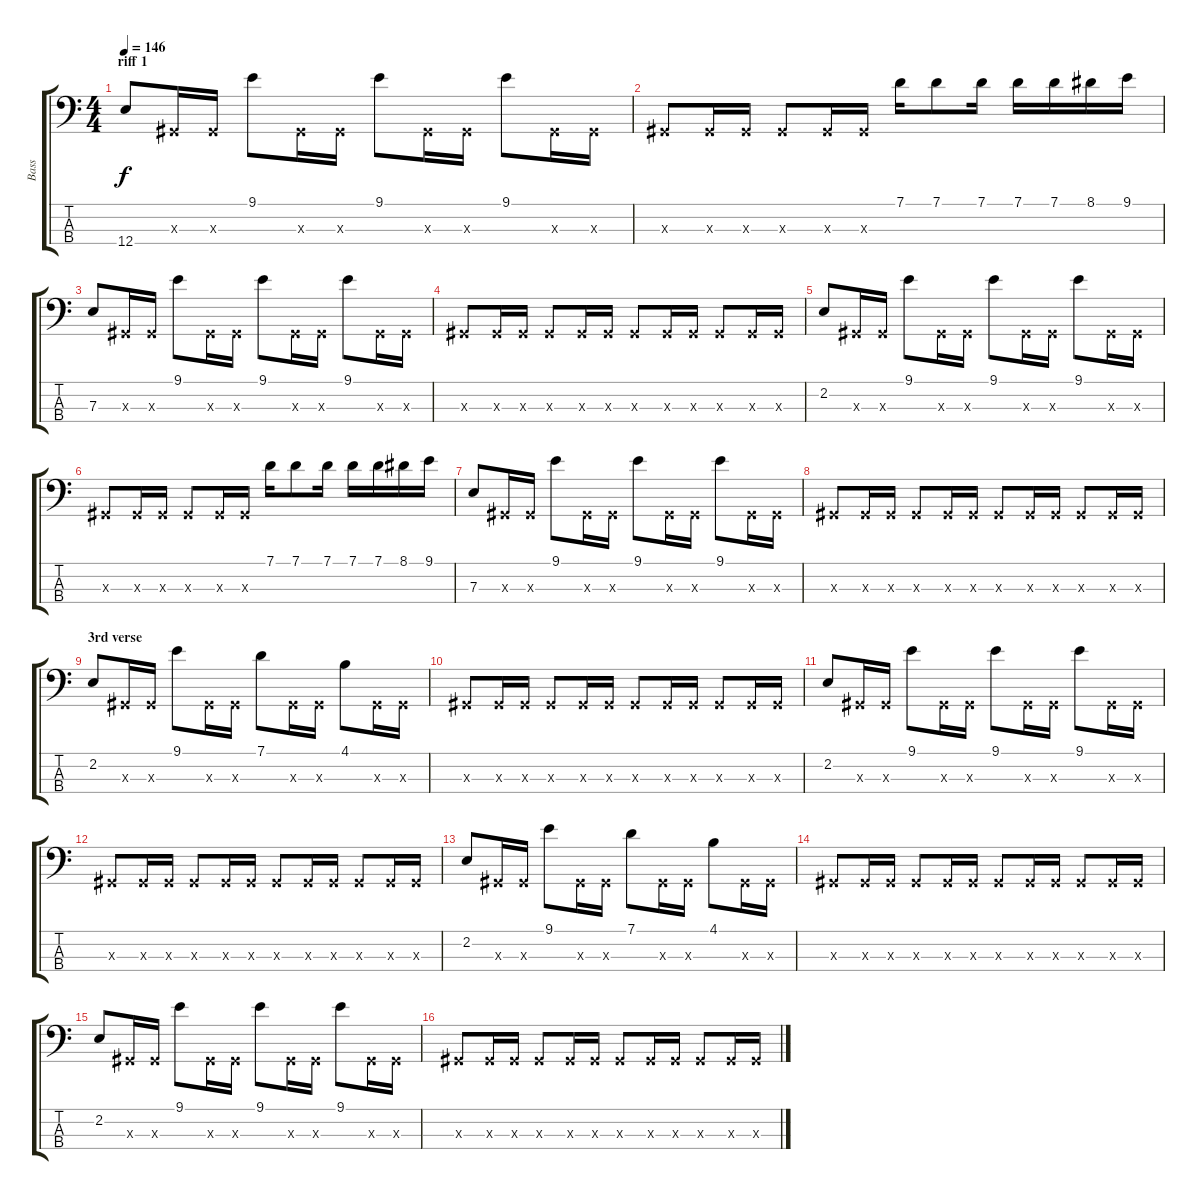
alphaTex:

\track ("Bass" "Bass") {instrument electricbasspick}
\staff {score tabs}
\tuning (G2 D2 A1 E1) {hide}
\ts (4 4)
\section ("" "riff 1")
\tempo 146
\clef f4
\ks c
12.4.8{dy f} -1.3{x}.16 -1.3{x}.16 9.1.8 -1.3{x}.16 -1.3{x}.16 9.1.8 -1.3{x}.16 -1.3{x}.16 9.1.8 -1.3{x}.16 -1.3{x}.16 |
-1.3{x}.8 -1.3{x}.16 -1.3{x}.16 -1.3{x}.8 -1.3{x}.16 -1.3{x}.16 7.1.16 7.1.8 7.1.16 7.1.16 7.1.16 8.1.16 9.1.16 |
7.3.8 -1.3{x}.16 -1.3{x}.16 9.1.8 -1.3{x}.16 -1.3{x}.16 9.1.8 -1.3{x}.16 -1.3{x}.16 9.1.8 -1.3{x}.16 -1.3{x}.16 |
-1.3{x}.8 -1.3{x}.16 -1.3{x}.16 -1.3{x}.8 -1.3{x}.16 -1.3{x}.16 -1.3{x}.8 -1.3{x}.16 -1.3{x}.16 -1.3{x}.8 -1.3{x}.16 -1.3{x}.16 |
2.2.8 -1.3{x}.16 -1.3{x}.16 9.1.8 -1.3{x}.16 -1.3{x}.16 9.1.8 -1.3{x}.16 -1.3{x}.16 9.1.8 -1.3{x}.16 -1.3{x}.16 |
-1.3{x}.8 -1.3{x}.16 -1.3{x}.16 -1.3{x}.8 -1.3{x}.16 -1.3{x}.16 7.1.16 7.1.8 7.1.16 7.1.16 7.1.16 8.1.16 9.1.16 |
7.3.8 -1.3{x}.16 -1.3{x}.16 9.1.8 -1.3{x}.16 -1.3{x}.16 9.1.8 -1.3{x}.16 -1.3{x}.16 9.1.8 -1.3{x}.16 -1.3{x}.16 |
-1.3{x}.8 -1.3{x}.16 -1.3{x}.16 -1.3{x}.8 -1.3{x}.16 -1.3{x}.16 -1.3{x}.8 -1.3{x}.16 -1.3{x}.16 -1.3{x}.8 -1.3{x}.16 -1.3{x}.16 |
\section ("" "3rd verse")
2.2.8 -1.3{x}.16 -1.3{x}.16 9.1.8 -1.3{x}.16 -1.3{x}.16 7.1.8 -1.3{x}.16 -1.3{x}.16 4.1.8 -1.3{x}.16 -1.3{x}.16 |
-1.3{x}.8 -1.3{x}.16 -1.3{x}.16 -1.3{x}.8 -1.3{x}.16 -1.3{x}.16 -1.3{x}.8 -1.3{x}.16 -1.3{x}.16 -1.3{x}.8 -1.3{x}.16 -1.3{x}.16 |
2.2.8 -1.3{x}.16 -1.3{x}.16 9.1.8 -1.3{x}.16 -1.3{x}.16 9.1.8 -1.3{x}.16 -1.3{x}.16 9.1.8 -1.3{x}.16 -1.3{x}.16 |
-1.3{x}.8 -1.3{x}.16 -1.3{x}.16 -1.3{x}.8 -1.3{x}.16 -1.3{x}.16 -1.3{x}.8 -1.3{x}.16 -1.3{x}.16 -1.3{x}.8 -1.3{x}.16 -1.3{x}.16 |
2.2.8 -1.3{x}.16 -1.3{x}.16 9.1.8 -1.3{x}.16 -1.3{x}.16 7.1.8 -1.3{x}.16 -1.3{x}.16 4.1.8 -1.3{x}.16 -1.3{x}.16 |
-1.3{x}.8 -1.3{x}.16 -1.3{x}.16 -1.3{x}.8 -1.3{x}.16 -1.3{x}.16 -1.3{x}.8 -1.3{x}.16 -1.3{x}.16 -1.3{x}.8 -1.3{x}.16 -1.3{x}.16 |
2.2.8 -1.3{x}.16 -1.3{x}.16 9.1.8 -1.3{x}.16 -1.3{x}.16 9.1.8 -1.3{x}.16 -1.3{x}.16 9.1.8 -1.3{x}.16 -1.3{x}.16 |
-1.3{x}.8 -1.3{x}.16 -1.3{x}.16 -1.3{x}.8 -1.3{x}.16 -1.3{x}.16 -1.3{x}.8 -1.3{x}.16 -1.3{x}.16 -1.3{x}.8 -1.3{x}.16 -1.3{x}.16
